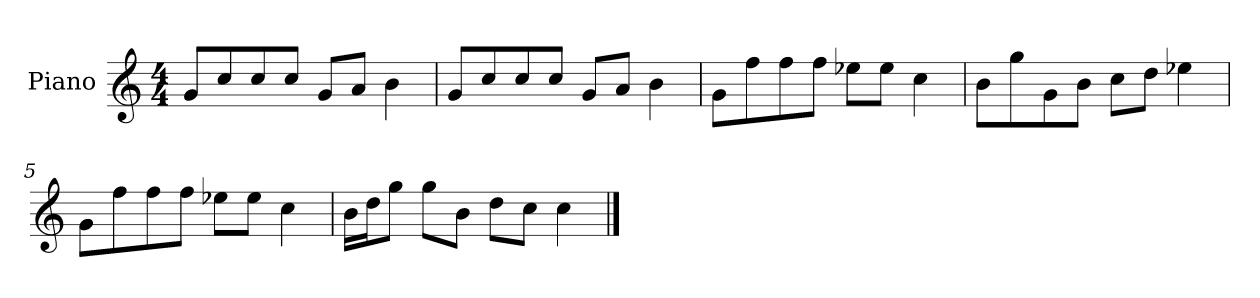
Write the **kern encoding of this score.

**kern
*part1
*staff1
*I"Piano
*I'P-no
*clefG2
*k[]
*M4/4
*MM90
=1
8g/L
8cc/
8cc/
8cc/J
8g/L
8a/J
4b\
=2
8g/L
8cc/
8cc/
8cc/J
8g/L
8a/J
4b\
=3
8g\L
8ff\
8ff\
8ff\J
8ee-X\L
8ee-\J
4cc\
=4
8b\L
8gg\
8g\
8b\J
8cc\L
8dd\J
4ee-X\
=5
8g\L
8ff\
8ff\
8ff\J
8ee-X\L
8ee-\J
4cc\
!!LO:LB:g=z
=6
16b\LL
16dd\J
8gg\J
8gg\L
8b\J
8dd\L
8cc\J
4cc\
==
*-
